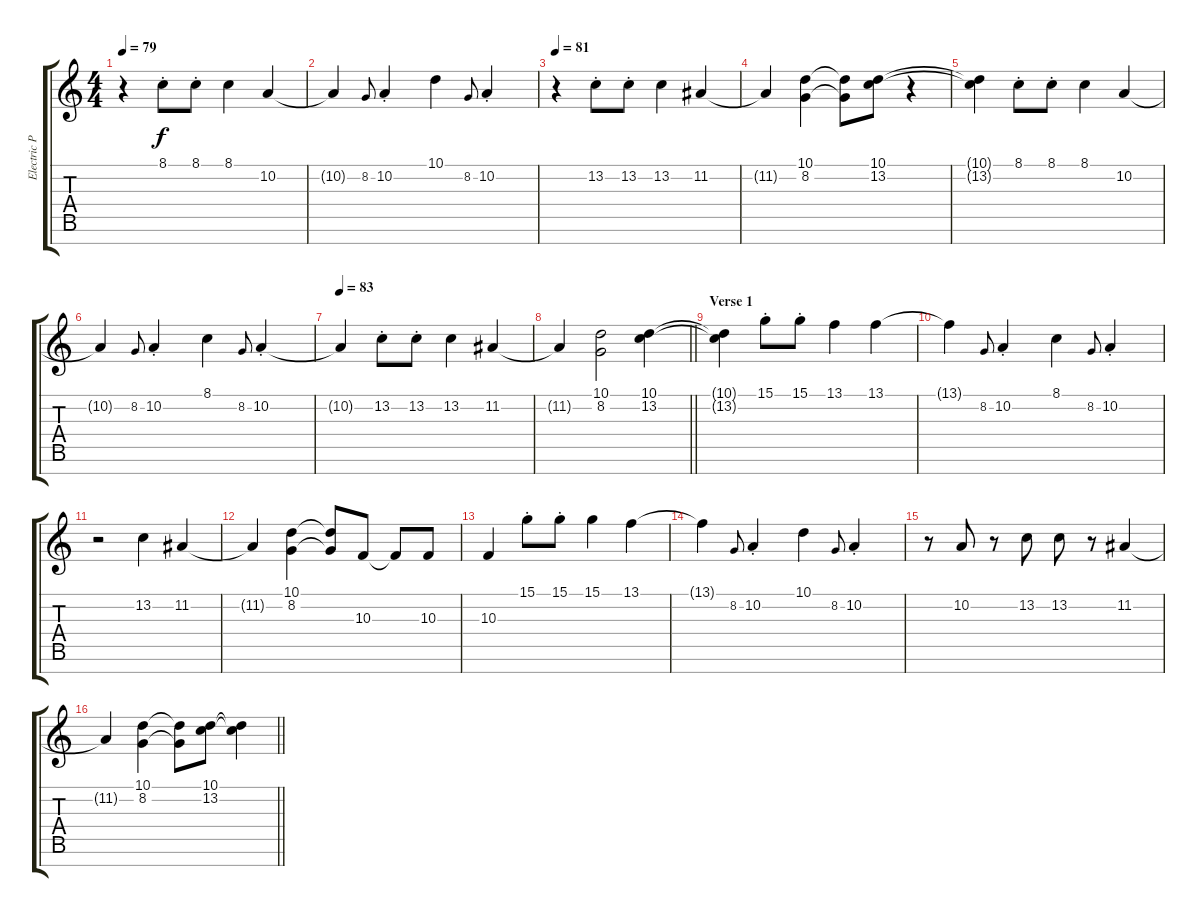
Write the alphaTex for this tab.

\track ("Electric Piano L (Keith)" "Electric P") {instrument electricpiano2}
\staff {score tabs}
\tuning (E4 B3 G3 D3 A2 E2 B1) {hide}
\ts (4 4)
\tempo 79
\clef g2
\ks c
r.4{dy f} 8.1{st}.8 8.1{st}.8 8.1.4 10.2.4 |
10.2{t}.4 8.2.8{gr onbeat} 10.2{st}.4 10.1.4 8.2.8{gr onbeat} 10.2{st}.4 |
\tempo 81
r.4 13.2{st}.8 13.2{st}.8 13.2.4 11.2.4 |
11.2{t}.4 (10.1 8.2).4 (10.1{t} 8.2{t}).8 (10.1 13.2).8 r.4 |
(10.1{t} 13.2{t}).4 8.1{st}.8 8.1{st}.8 8.1.4 10.2.4 |
10.2{t}.4 8.2.8{gr onbeat} 10.2{st}.4 8.1.4 8.2.8{gr onbeat} 10.2{st}.4 |
\tempo 83
10.2{t}.4 13.2{st}.8 13.2{st}.8 13.2.4 11.2.4 |
\barLineRight lightlight
11.2{t}.4 (10.1 8.2).2 (10.1 13.2).4 |
\section ("" "Verse 1")
(10.1{t} 13.2{t}).4 15.1{st}.8 15.1{st}.8 13.1.4 13.1.4 |
13.1{t}.4 8.2.8{gr onbeat} 10.2{st}.4 8.1.4 8.2.8{gr onbeat} 10.2{st}.4 |
r.2 13.2.4 11.2.4 |
11.2{t}.4 (10.1 8.2).4 (10.1{t} 8.2{t}).8 10.3.8 10.3{t}.8 10.3.8 |
10.3.4 15.1{st}.8 15.1{st}.8 15.1.4 13.1.4 |
13.1{t}.4 8.2.8{gr onbeat} 10.2{st}.4 10.1.4 8.2.8{gr onbeat} 10.2{st}.4 |
r.8 10.2.8 r.8 13.2.8 13.2.8 r.8 11.2.4 |
\barLineRight lightlight
11.2{t}.4 (10.1 8.2).4 (10.1{t} 8.2{t}).8 (10.1 13.2).8 (10.1{t} 13.2{t}).4
